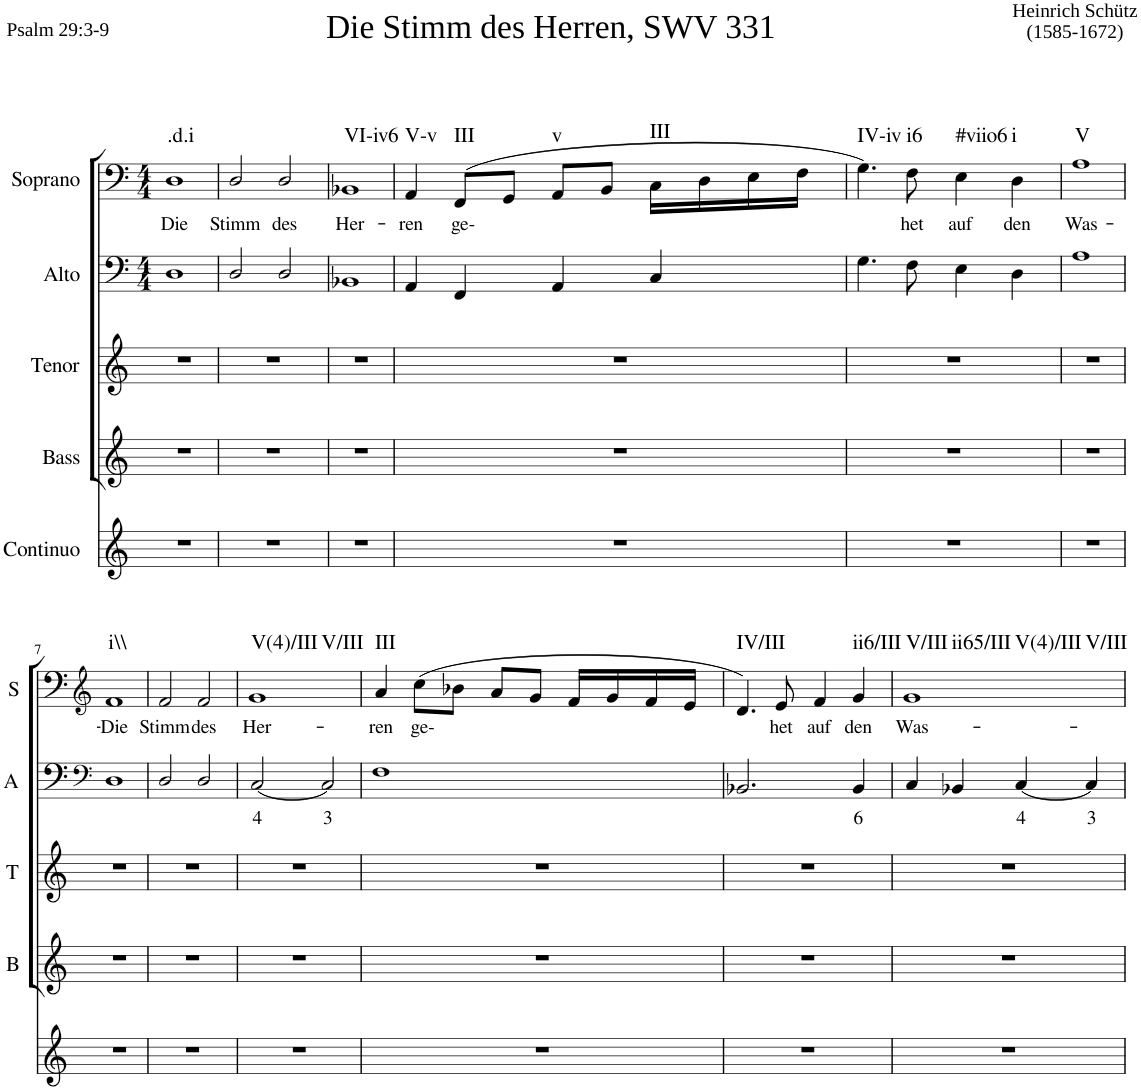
**kern	**kern	**kern	**kern	**text	**kern	**text	**harte
*part5	*part4	*part3	*part2	*part2	*part1	*part1	*part1
*staff5	*staff4	*staff3	*staff2	*staff2	*staff1	*staff1	*
*I"Continuo	*I"Bass	*I"Tenor	*I"Alto	*	*I"Soprano	*	*
*	*I'B	*I'T	*I'A	*	*I'S	*	*
*clefG2	*clefG2	*clefG2	*clefF4	*	*clefF4	*	*
*k[]	*k[]	*k[]	*k[]	*	*k[]	*	*
*	*	*	*M4/4	*	*M4/4	*	*
=1	=1	=1	=1	=1	=1	=1	=1
!	!	!	!	!	!LO:TX:a:t=Psalm 29&colon;3-9	!	!
!	!	!	!	!	!LO:TX:a:t=Die Stimm des Herren, SWV 331	!	!
!	!	!	!	!	!LO:TX:a:t=Heinrich Schütz	!	!
!	!	!	!	!	!LO:TX:a:t=(1585-1672)	!	!
!	!	!	!	!	!	!LO:LY:b	!LO:H:kt=.d.i
1r	1r	1r	1D	.	1D	Die	N
=2	=2	=2	=2	=2	=2	=2	=2
!	!	!	!	!	!	!LO:LY:b	!
1r	1r	1r	2D/	.	2D/	Stimm	.
!	!	!	!	!	!	!LO:LY:b	!
.	.	.	2D/	.	2D/	des	.
=3	=3	=3	=3	=3	=3	=3	=3
!	!	!	!	!	!	!LO:LY:b	!LO:H:kt=VI-iv6
1r	1r	1r	1BB-X	.	1BB-X	Her-	N
=4	=4	=4	=4	=4	=4	=4	=4
!	!	!	!	!	!	!LO:LY:b	!LO:H:kt=V-v
1r	1r	1r	4AA/	.	4AA/	ren	N
!	!	!	!	!	!	!LO:LY:b	!LO:H:kt=III
.	.	.	4FF/	.	(8FF/L	ge-	N
.	.	.	.	.	8GG/J	.	.
!	!	!	!	!	!	!	!LO:H:kt=v
.	.	.	4AA/	.	8AA/L	.	N
.	.	.	.	.	8BB/J	.	.
!	!	!	!	!	!	!	!LO:H:kt=III
.	.	.	4C/	.	16C\LL	.	N
.	.	.	.	.	16D\	.	.
.	.	.	.	.	16E\	.	.
.	.	.	.	.	16F\JJ	.	.
=5	=5	=5	=5	=5	=5	=5	=5
!	!	!	!	!	!	!	!LO:H:kt=IV-iv
1r	1r	1r	4.G\	.	4.G\)	.	N
!	!	!	!	!	!	!LO:LY:b	!LO:H:kt=i6
.	.	.	8F\	.	8F\	het	N
!	!	!	!	!	!	!LO:LY:b	!LO:H:kt=#viio6
.	.	.	4E\	.	4E\	auf	N
!	!	!	!	!	!	!LO:LY:b	!LO:H:kt=i
.	.	.	4D\	.	4D\	den	N
=6	=6	=6	=6	=6	=6	=6	=6
!	!	!	!	!	!	!LO:LY:b	!LO:H:kt=V
1r	1r	1r	1A	.	1A	Was-	N
!!LO:LB:g=z
=7	=7	=7	=7	=7	=7	=7	=7
*	*	*	*clefF4	*	*clefG2	*	*
!	!	!	!	!	!	!LO:LY:b	!LO:H:kt=i\\
1r	1r	1r	1D	.	1f	Die	N
=8	=8	=8	=8	=8	=8	=8	=8
!	!	!	!	!	!	!LO:LY:b	!
1r	1r	1r	2D/	.	2f/	Stimm	.
!	!	!	!	!	!	!LO:LY:b	!
.	.	.	2D/	.	2f/	des	.
=9	=9	=9	=9	=9	=9	=9	=9
!	!	!	!	!LO:LY:b	!	!LO:LY:b	!LO:H:n=1:kt=V(4)/III
!	!	!	!	!	!	!	!LO:H:n=2:kt=V/III
1r	1r	1r	[2C/	4	1g	Her-	N N
!	!	!	!	!LO:LY:b	!	!	!
.	.	.	2C/]	3	.	.	.
=10	=10	=10	=10	=10	=10	=10	=10
!	!	!	!	!	!	!LO:LY:b	!LO:H:kt=III
1r	1r	1r	1F	.	4a/	ren	N
!	!	!	!	!	!	!LO:LY:b	!
.	.	.	.	.	(8cc\L	ge-	.
.	.	.	.	.	8b-X\J	.	.
.	.	.	.	.	8a/L	.	.
.	.	.	.	.	8g/J	.	.
.	.	.	.	.	16f/LL	.	.
.	.	.	.	.	16g/	.	.
.	.	.	.	.	16f/	.	.
.	.	.	.	.	16e/JJ	.	.
=11	=11	=11	=11	=11	=11	=11	=11
!	!	!	!	!	!	!	!LO:H:kt=IV/III
1r	1r	1r	2.BB-X/	.	4.d/)	.	N
!	!	!	!	!	!	!LO:LY:b	!
.	.	.	.	.	8e/	het	.
!	!	!	!	!	!	!LO:LY:b	!
.	.	.	.	.	4f/	auf	.
!	!	!	!	!LO:LY:b	!	!LO:LY:b	!LO:H:kt=ii6/III
.	.	.	4BB-/	6	4g/	den	N
=12	=12	=12	=12	=12	=12	=12	=12
!	!	!	!	!	!	!LO:LY:b	!LO:H:n=1:kt=V/III
!	!	!	!	!	!	!	!LO:H:n=2:kt=ii65/III
!	!	!	!	!	!	!	!LO:H:n=3:kt=V(4)/III
!	!	!	!	!	!	!	!LO:H:n=4:kt=V/III
1r	1r	1r	4C/	.	1g	Was-	N N N N
.	.	.	4BB-X/	.	.	.	.
!	!	!	!	!LO:LY:b	!	!	!
.	.	.	[4C/	4	.	.	.
!	!	!	!	!LO:LY:b	!	!	!
.	.	.	4C/]	3	.	.	.
=	=	=	=	=	=	=	=
*-	*-	*-	*-	*-	*-	*-	*-
